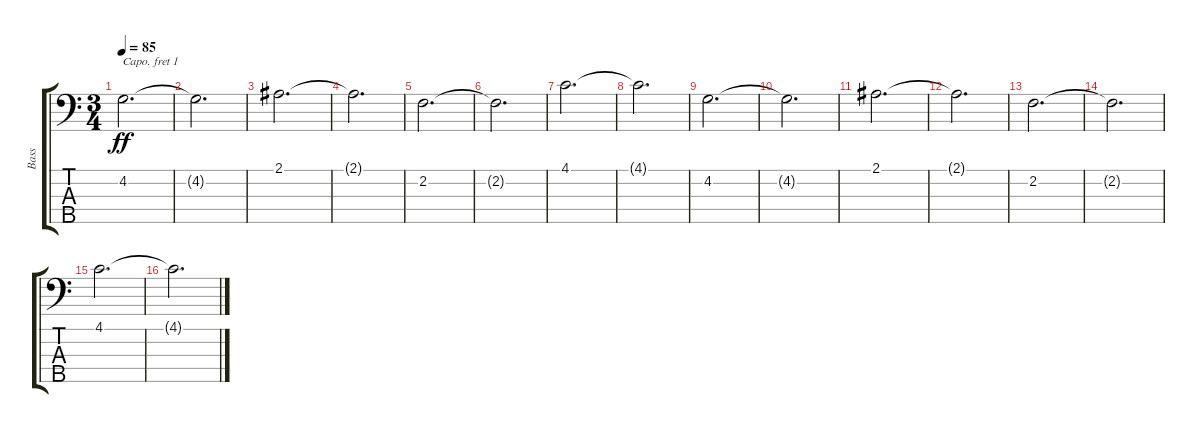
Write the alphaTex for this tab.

\track ("Bass" "Bass") {instrument contrabass}
\staff {score tabs}
\capo 1
\tuning (G2 D2 A1 E1 B0) {hide}
\ts (3 4)
\tempo 85
\clef f4
\ks c
4.2.2{d dy ff} |
4.2{t}.2{d} |
2.1.2{d} |
2.1{t}.2{d} |
2.2.2{d} |
2.2{t}.2{d} |
4.1.2{d} |
4.1{t}.2{d} |
4.2.2{d} |
4.2{t}.2{d} |
2.1.2{d} |
2.1{t}.2{d} |
2.2.2{d} |
2.2{t}.2{d} |
4.1.2{d} |
4.1{t}.2{d}
